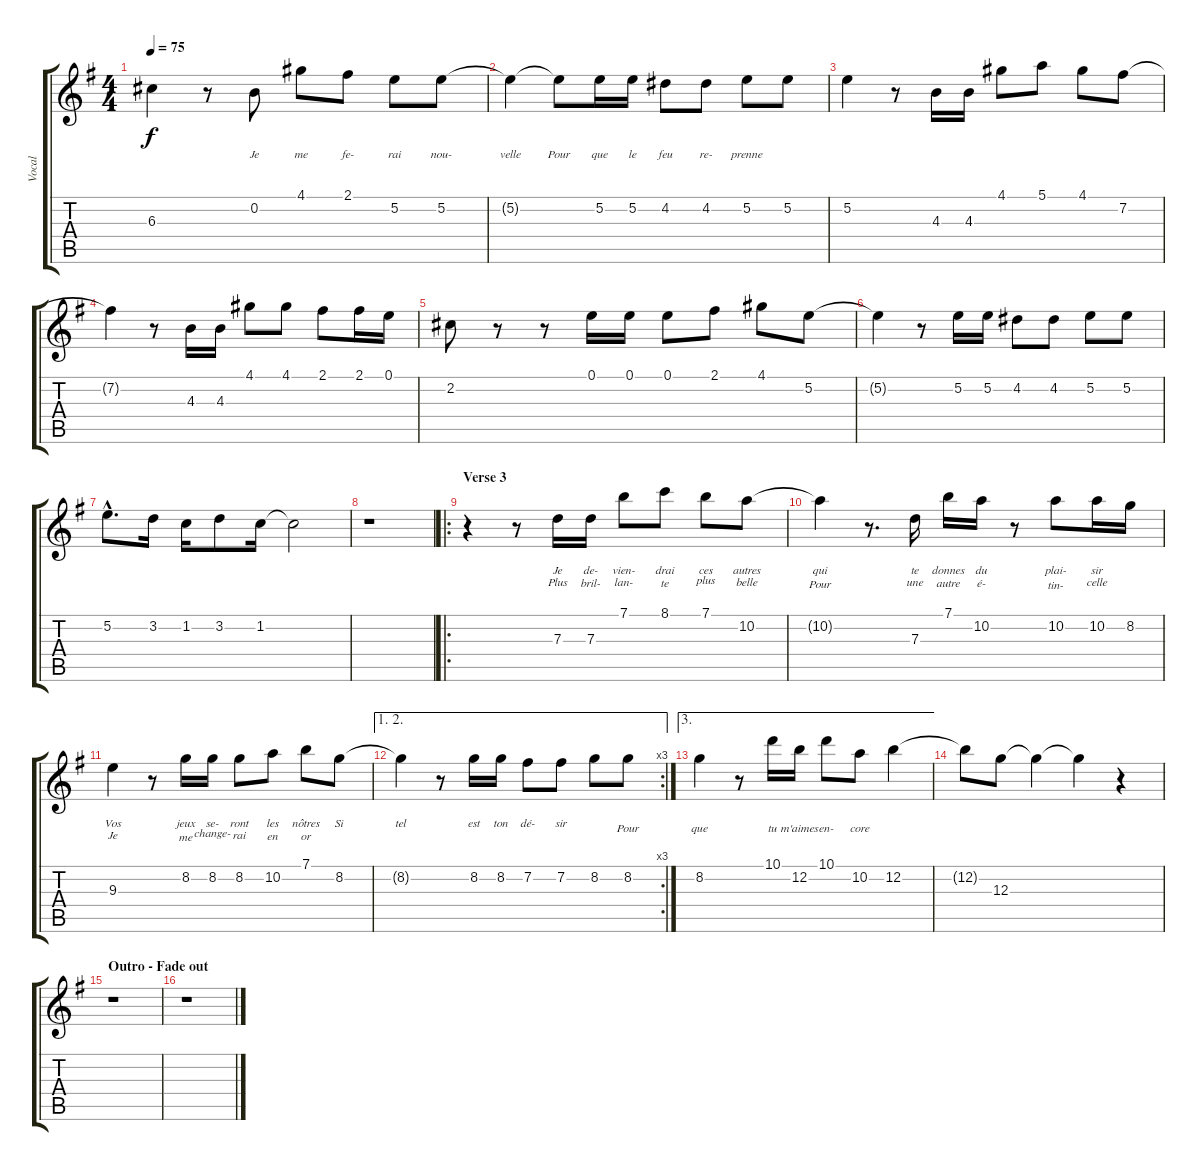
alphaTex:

\track ("Vocal" "Vocal") {instrument electricguitarjazz}
\staff {score tabs}
\tuning (E4 B3 G3 D3 A2 E2) {hide}
\ts (4 4)
\tempo 75
\clef g2
\ks g
6.3.4{lyrics (0 "") lyrics (1 "") lyrics (2 "") lyrics (3 "") lyrics (4 "") dy f} r.8 0.2.8{lyrics (0 "Je") lyrics (1 "") lyrics (2 "") lyrics (3 "") lyrics (4 "")} 4.1.8{lyrics (0 "me") lyrics (1 "") lyrics (2 "") lyrics (3 "") lyrics (4 "")} 2.1.8{lyrics (0 "fe-") lyrics (1 "") lyrics (2 "") lyrics (3 "") lyrics (4 "")} 5.2.8{lyrics (0 "rai") lyrics (1 "") lyrics (2 "") lyrics (3 "") lyrics (4 "")} 5.2.8{lyrics (0 "nou-") lyrics (1 "") lyrics (2 "") lyrics (3 "") lyrics (4 "")} |
5.2{t}.4{lyrics (0 "velle") lyrics (1 "") lyrics (2 "") lyrics (3 "") lyrics (4 "")} 5.2{t}.8{lyrics (0 "Pour") lyrics (1 "") lyrics (2 "") lyrics (3 "") lyrics (4 "")} 5.2.16{lyrics (0 "que") lyrics (1 "") lyrics (2 "") lyrics (3 "") lyrics (4 "")} 5.2.16{lyrics (0 "le") lyrics (1 "") lyrics (2 "") lyrics (3 "") lyrics (4 "")} 4.2.8{lyrics (0 "feu") lyrics (1 "") lyrics (2 "") lyrics (3 "") lyrics (4 "")} 4.2.8{lyrics (0 "re-") lyrics (1 "") lyrics (2 "") lyrics (3 "") lyrics (4 "")} 5.2.8{lyrics (0 "prenne") lyrics (1 "") lyrics (2 "") lyrics (3 "") lyrics (4 "")} 5.2.8 |
5.2.4 r.8 4.3.16 4.3.16 4.1.8 5.1.8 4.1.8 7.2.8 |
7.2{t}.4 r.8 4.3.16 4.3.16 4.1.8 4.1.8 2.1.8 2.1.16 0.1.16 |
2.2.8 r.8 r.8 0.1.16 0.1.16 0.1.8 2.1.8 4.1.8 5.2.8 |
5.2{t}.4 r.8 5.2.16 5.2.16 4.2.8 4.2.8 5.2.8 5.2.8 |
5.2{hac}.8{d} 3.2.16 1.2.16 3.2.8 1.2.16 1.2{t}.2 |
r.1 |
\ro
\section ("" "Verse 3")
r.4 r.8 7.3.16{lyrics (0 "") lyrics (1 "Je") lyrics (2 "Plus") lyrics (3 "") lyrics (4 "")} 7.3.16{lyrics (0 "") lyrics (1 "de-") lyrics (2 "bril-") lyrics (3 "") lyrics (4 "")} 7.1.8{lyrics (0 "") lyrics (1 "vien-") lyrics (2 "lan-") lyrics (3 "") lyrics (4 "")} 8.1.8{lyrics (0 "") lyrics (1 "drai") lyrics (2 "te") lyrics (3 "") lyrics (4 "")} 7.1.8{lyrics (0 "") lyrics (1 "ces") lyrics (2 "plus") lyrics (3 "") lyrics (4 "")} 10.2.8{lyrics (0 "") lyrics (1 "autres") lyrics (2 "belle") lyrics (3 "") lyrics (4 "")} |
10.2{t}.4{lyrics (0 "") lyrics (1 "qui") lyrics (2 "Pour") lyrics (3 "") lyrics (4 "")} r.8{d} 7.3.16{lyrics (0 "") lyrics (1 "te") lyrics (2 "une") lyrics (3 "") lyrics (4 "")} 7.1.16{lyrics (0 "") lyrics (1 "donnes") lyrics (2 "autre") lyrics (3 "") lyrics (4 "")} 10.2.16{lyrics (0 "") lyrics (1 "du") lyrics (2 "é-") lyrics (3 "") lyrics (4 "")} r.8 10.2.8{lyrics (0 "") lyrics (1 "plai-") lyrics (2 "tin-") lyrics (3 "") lyrics (4 "")} 10.2.16{lyrics (0 "") lyrics (1 "sir") lyrics (2 "celle") lyrics (3 "") lyrics (4 "")} 8.2.16{lyrics (0 "") lyrics (1 "") lyrics (2 "") lyrics (3 "") lyrics (4 "")} |
9.3.4{lyrics (0 "") lyrics (1 "Vos") lyrics (2 "Je") lyrics (3 "") lyrics (4 "")} r.8 8.2.16{lyrics (0 "") lyrics (1 "jeux") lyrics (2 "me") lyrics (3 "") lyrics (4 "")} 8.2.16{lyrics (0 "") lyrics (1 "se-") lyrics (2 "change-") lyrics (3 "") lyrics (4 "")} 8.2.8{lyrics (0 "") lyrics (1 "ront") lyrics (2 "rai") lyrics (3 "") lyrics (4 "")} 10.2.8{lyrics (0 "") lyrics (1 "les") lyrics (2 "en") lyrics (3 "") lyrics (4 "")} 7.1.8{lyrics (0 "") lyrics (1 "nôtres") lyrics (2 "or") lyrics (3 "") lyrics (4 "")} 8.2.8{lyrics (0 "") lyrics (1 "Si") lyrics (2 "") lyrics (3 "") lyrics (4 "")} |
\ae (1 2)
\rc 3
8.2{t}.4{lyrics (0 "") lyrics (1 "tel") lyrics (2 "") lyrics (3 "") lyrics (4 "")} r.8 8.2.16{lyrics (0 "") lyrics (1 "est") lyrics (2 "") lyrics (3 "") lyrics (4 "")} 8.2.16{lyrics (0 "") lyrics (1 "ton") lyrics (2 "") lyrics (3 "") lyrics (4 "")} 7.2.8{lyrics (0 "") lyrics (1 "dé-") lyrics (2 "") lyrics (3 "") lyrics (4 "")} 7.2.8{lyrics (0 "") lyrics (1 "sir") lyrics (2 "") lyrics (3 "") lyrics (4 "")} 8.2.8{lyrics (0 "") lyrics (1 "") lyrics (2 "") lyrics (3 "") lyrics (4 "")} 8.2.8{lyrics (0 "") lyrics (1 "") lyrics (2 "Pour") lyrics (3 "") lyrics (4 "")} |
\ae 3
8.2.4{lyrics (0 "") lyrics (1 "") lyrics (2 "que") lyrics (3 "") lyrics (4 "")} r.8 10.1.16{lyrics (0 "") lyrics (1 "") lyrics (2 "tu") lyrics (3 "") lyrics (4 "")} 12.2.16{lyrics (0 "") lyrics (1 "") lyrics (2 "m'aimes") lyrics (3 "") lyrics (4 "")} 10.1.8{lyrics (0 "") lyrics (1 "") lyrics (2 "en-") lyrics (3 "") lyrics (4 "")} 10.2.8{lyrics (0 "") lyrics (1 "") lyrics (2 "core") lyrics (3 "") lyrics (4 "")} 12.2.4 |
12.2{t}.8 12.3.8 12.3{t}.4 12.3{t}.4 r.4 |
\section ("" "Outro - Fade out")
r.1 |
r.1
